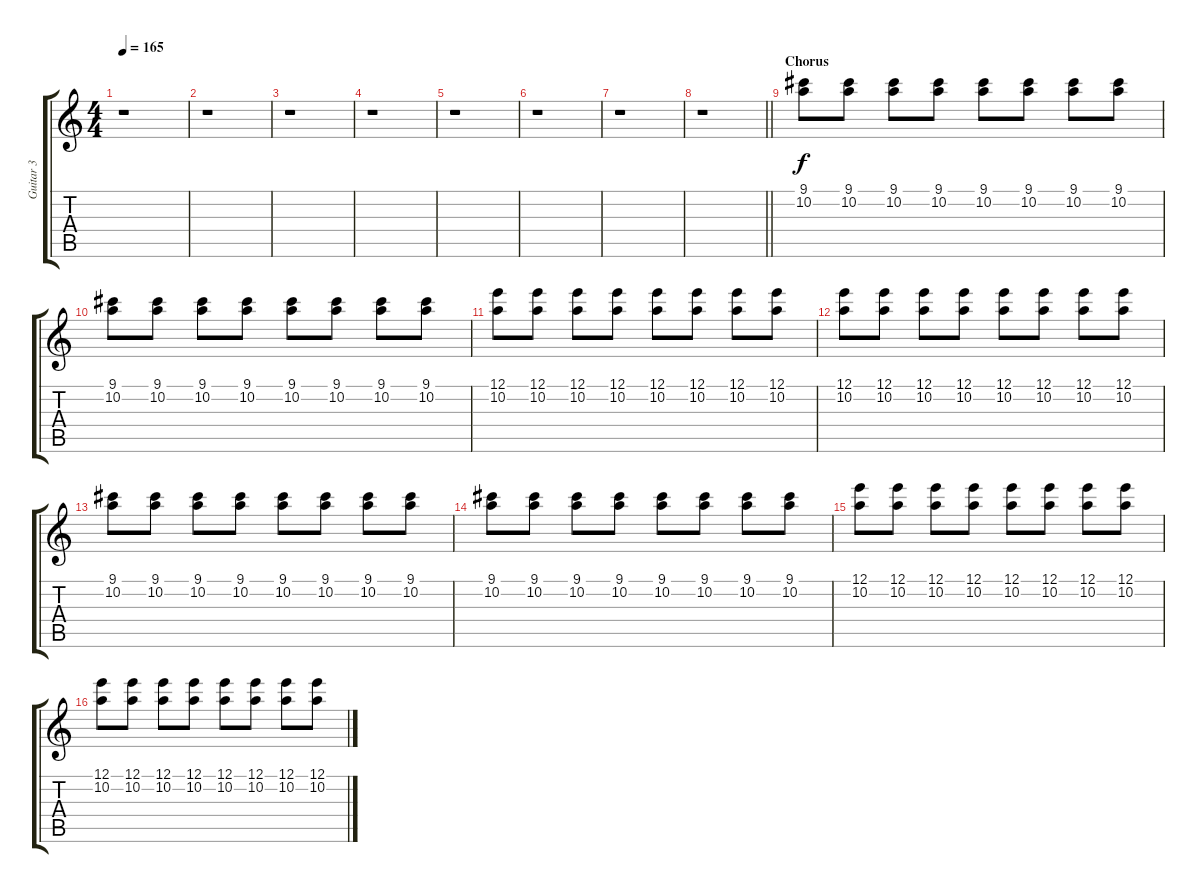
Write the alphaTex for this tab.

\track ("Guitar 3" "Guitar 3") {instrument distortionguitar}
\staff {score tabs}
\tuning (E4 B3 G3 D3 A2 D2) {hide}
\ts (4 4)
\tempo 165
\clef g2
\ks c
r.1{dy f} |
r.1 |
r.1 |
r.1 |
r.1 |
r.1 |
r.1 |
\barLineRight lightlight
r.1 |
\section ("" "Chorus")
(9.1 10.2).8 (9.1 10.2).8 (9.1 10.2).8 (9.1 10.2).8 (9.1 10.2).8 (9.1 10.2).8 (9.1 10.2).8 (9.1 10.2).8 |
(9.1 10.2).8 (9.1 10.2).8 (9.1 10.2).8 (9.1 10.2).8 (9.1 10.2).8 (9.1 10.2).8 (9.1 10.2).8 (9.1 10.2).8 |
(12.1 10.2).8 (12.1 10.2).8 (12.1 10.2).8 (12.1 10.2).8 (12.1 10.2).8 (12.1 10.2).8 (12.1 10.2).8 (12.1 10.2).8 |
(12.1 10.2).8 (12.1 10.2).8 (12.1 10.2).8 (12.1 10.2).8 (12.1 10.2).8 (12.1 10.2).8 (12.1 10.2).8 (12.1 10.2).8 |
(9.1 10.2).8 (9.1 10.2).8 (9.1 10.2).8 (9.1 10.2).8 (9.1 10.2).8 (9.1 10.2).8 (9.1 10.2).8 (9.1 10.2).8 |
(9.1 10.2).8 (9.1 10.2).8 (9.1 10.2).8 (9.1 10.2).8 (9.1 10.2).8 (9.1 10.2).8 (9.1 10.2).8 (9.1 10.2).8 |
(12.1 10.2).8 (12.1 10.2).8 (12.1 10.2).8 (12.1 10.2).8 (12.1 10.2).8 (12.1 10.2).8 (12.1 10.2).8 (12.1 10.2).8 |
(12.1 10.2).8 (12.1 10.2).8 (12.1 10.2).8 (12.1 10.2).8 (12.1 10.2).8 (12.1 10.2).8 (12.1 10.2).8 (12.1 10.2).8
